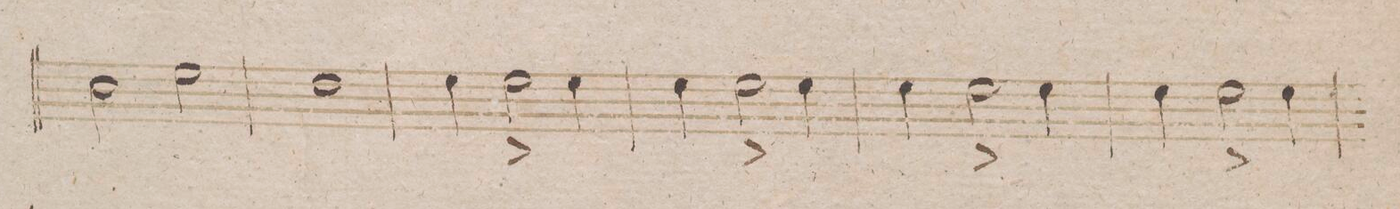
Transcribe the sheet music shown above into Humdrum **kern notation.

**kern	**dynam
*I"Oboe 2do	*
*clefG2	*
*k[b-]	*
*met(c|)	*
*M2/2	*
2cc\	.
2ee\	.
=28	=28
1dd	.
=29	=29
4ee\	.
2ee^<\	.
4ee\	.
=30	=30
4ee\	.
2ee^<\	.
4ee\	.
=31	=31
4ee\	.
2ee^<\	.
4ee\	.
=32	=32
4ee\	.
2ee^<\	.
4ee\	.
=33	=33
*-	*-
